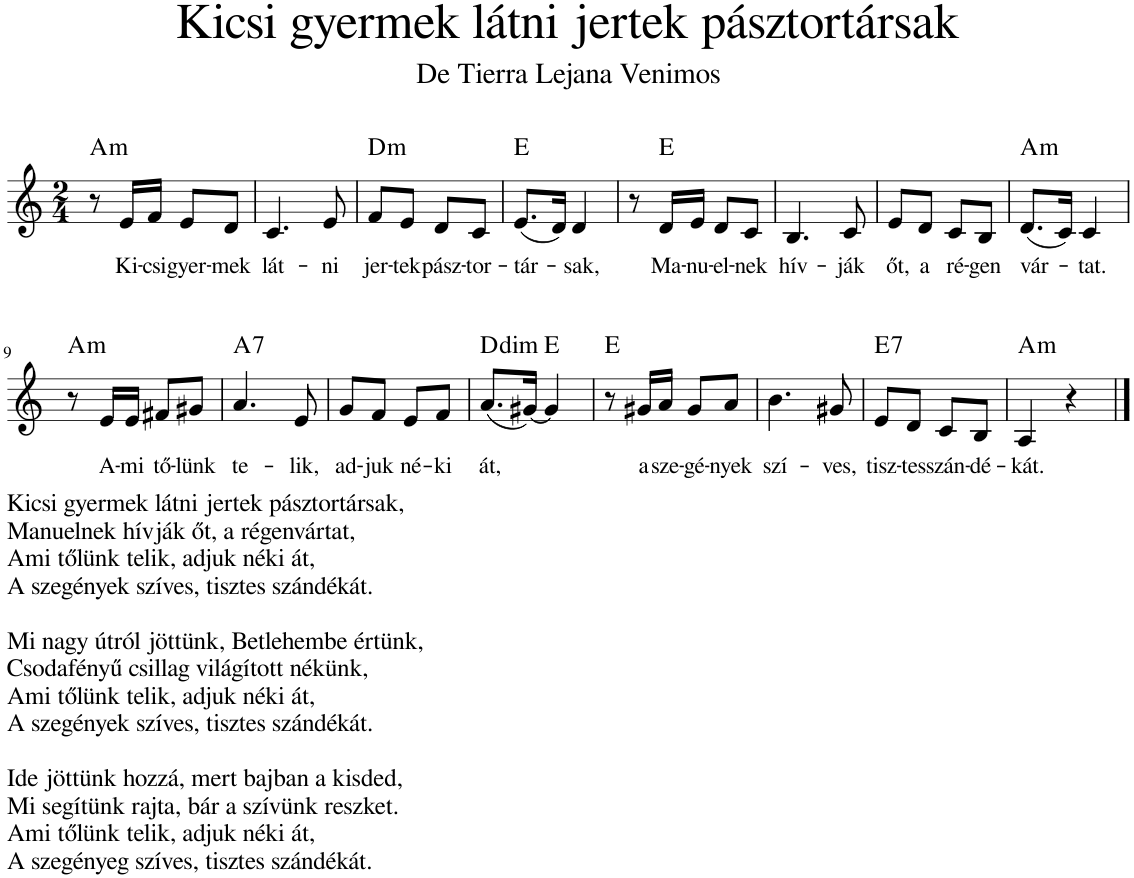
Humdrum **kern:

**kern	**text	**harte
*part1	*part1	*part1
*staff1	*staff1	*
*I"Piano	*	*
*I'Pno.	*	*
*clefG2	*	*
*k[]	*	*
*M2/4	*	*
=1	=1	=1
!	!	!LO:H:kt=m
8r	.	A:min
!	!LO:LY:b	!
16e/LL	Ki-	.
!	!LO:LY:b	!
16f/JJ	-csi	.
!	!LO:LY:b	!
8e/L	gyer-	.
!	!LO:LY:b	!
8d/J	-mek	.
=2	=2	=2
!	!LO:LY:b	!
4.c/	lát-	.
!	!LO:LY:b	!
8e/	-ni	.
=3	=3	=3
!	!LO:LY:b	!LO:H:kt=m
8f/L	jer-	D:min
!	!LO:LY:b	!
8e/J	-tek	.
!	!LO:LY:b	!
8d/L	pász-	.
!	!LO:LY:b	!
8c/J	-tor-	.
=4	=4	=4
!	!LO:LY:b	!
(8.e/L	-tár-	E:maj
16d/Jk)	.	.
!	!LO:LY:b	!
4d/	-sak,	.
=5	=5	=5
8r	.	.
!	!LO:LY:b	!
16d/LL	Ma-	E:maj
!	!LO:LY:b	!
16e/JJ	-nu-	.
!	!LO:LY:b	!
8d/L	-el-	.
!	!LO:LY:b	!
8c/J	-nek	.
=6	=6	=6
!	!LO:LY:b	!
4.B/	hív-	.
!	!LO:LY:b	!
8c/	-ják	.
=7	=7	=7
!	!LO:LY:b	!
8e/L	őt,	.
!	!LO:LY:b	!
8d/J	a	.
!	!LO:LY:b	!
8c/L	ré-	.
!	!LO:LY:b	!
8B/J	-gen	.
=8	=8	=8
!	!LO:LY:b	!LO:H:kt=m
(8.d/L	vár-	A:min
16c/Jk)	.	.
!	!LO:LY:b	!
4c/	-tat.	.
!!LO:LB:g=z
=9	=9	=9
!LO:TX:b:t=Kicsi gyermek látni jertek pásztortársak,	!	!
!LO:TX:b:t=Manuelnek hívják őt, a régenvártat,	!	!
!LO:TX:b:t=Ami tőlünk telik, adjuk néki át,	!	!
!LO:TX:b:t=A szegények szíves, tisztes szándékát.	!	!
!LO:TX:b:t=Mi nagy útról jöttünk, Betlehembe értünk,	!	!
!LO:TX:b:t=Csodafényű csillag világított nékünk,	!	!
!LO:TX:b:t=Ami tőlünk telik, adjuk néki át,	!	!
!LO:TX:b:t=A szegények szíves, tisztes szándékát.	!	!
!LO:TX:b:t=Ide jöttünk hozzá, mert bajban a kisded,	!	!
!LO:TX:b:t=Mi segítünk rajta, bár a szívünk reszket.	!	!
!LO:TX:b:t=Ami tőlünk telik, adjuk néki át,	!	!
!LO:TX:b:t=A szegényeg szíves, tisztes szándékát.	!	!LO:H:kt=m
8r	.	A:min
!	!LO:LY:b	!
16e/LL	A-	.
!	!LO:LY:b	!
16e/JJ	-mi	.
!	!LO:LY:b	!
8f#X/L	tő-	.
!	!LO:LY:b	!
8g#X/J	-lünk	.
=10	=10	=10
!	!LO:LY:b	!LO:H:kt=7
4.a/	te-	A:7
!	!LO:LY:b	!
8e/	-lik,	.
=11	=11	=11
!	!LO:LY:b	!
8g/L	ad-	.
!	!LO:LY:b	!
8f/J	-juk	.
!	!LO:LY:b	!
8e/L	né-	.
!	!LO:LY:b	!
8f/J	-ki	.
=12	=12	=12
!	!LO:LY:b	!LO:H:kt=dim
(8.a/L	át,	D:dim
[16g#X/Jk)	.	.
4g#/]	.	E:maj
=13	=13	=13
8r	.	E:maj
!	!LO:LY:b	!
16g#X/LL	a	.
!	!LO:LY:b	!
16a/JJ	sze-	.
!	!LO:LY:b	!
8g#/L	-gé-	.
!	!LO:LY:b	!
8a/J	-nyek	.
=14	=14	=14
!	!LO:LY:b	!
4.b\	szí-	.
!	!LO:LY:b	!
8g#X/	-ves,	.
=15	=15	=15
!	!LO:LY:b	!LO:H:kt=7
8e/L	tisz-	E:7
!	!LO:LY:b	!
8d/J	-tes	.
!	!LO:LY:b	!
8c/L	szán-	.
!	!LO:LY:b	!
8B/J	-dé-	.
=16	=16	=16
!	!LO:LY:b	!LO:H:kt=m
4A/	-kát.	A:min
4r	.	.
==	==	==
*-	*-	*-
